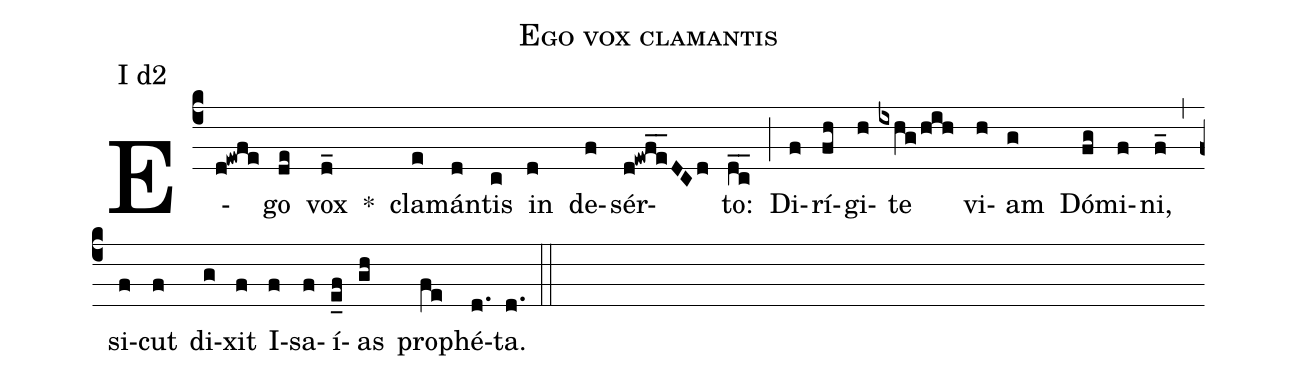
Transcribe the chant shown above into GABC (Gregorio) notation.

name: Ego vox clamantis;
annotation: I d2;
mode: 1;
%%
(c4)
E(d!ewfe)go(de) vox(d_) *()
cla(e)mán(d)tis(c) in(d) de(f)sér(d!ewf_e_DCd)to:(d_c_) (;)
Di(f)rí(fh)gi(h)te(ixhg/hih) vi(h)am(g) Dó(fg)mi(f)ni,(f_) (,)
si(f)cut(f) di(g)xit(f) I(f)sa(f)í(e_f)as(gh) pro(fe)phé(d.)ta.(d.) (::)
